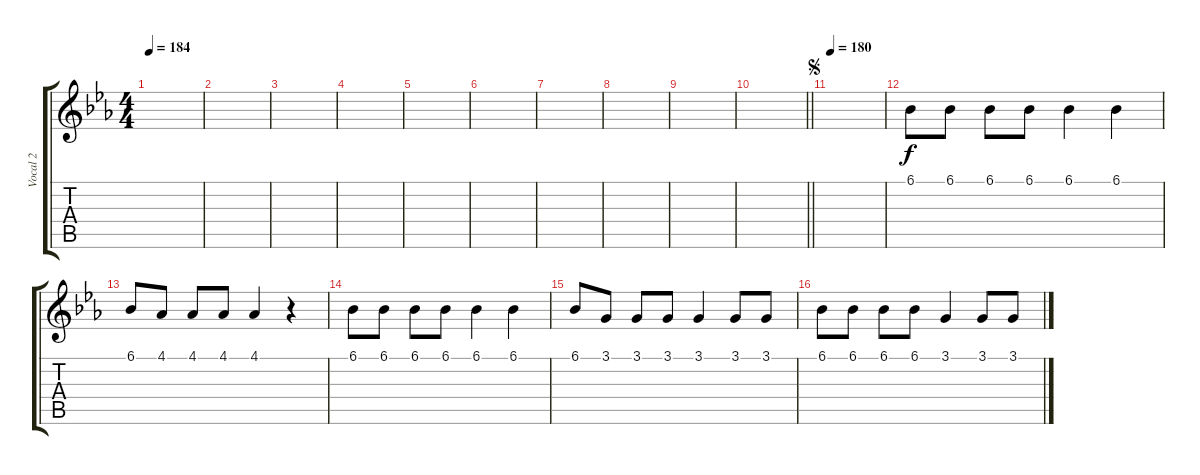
\track ("Vocal 2" "Vocal 2") {instrument altosax}
\staff {score tabs}
\tuning (E4 B3 G3 D3 A2 E2) {hide}
\ts (4 4)
\tempo 184
\clef g2
\ks eb
|
|
|
|
|
|
|
|
|
\barLineRight lightlight
|
\jump segno
\tempo 180
|
6.1.8{dy f} 6.1.8 6.1.8 6.1.8 6.1.4 6.1.4 |
6.1.8 4.1.8 4.1.8 4.1.8 4.1.4 r.4 |
6.1.8 6.1.8 6.1.8 6.1.8 6.1.4 6.1.4 |
6.1.8 3.1.8 3.1.8 3.1.8 3.1.4 3.1.8 3.1.8 |
6.1.8 6.1.8 6.1.8 6.1.8 3.1.4 3.1.8 3.1.8
